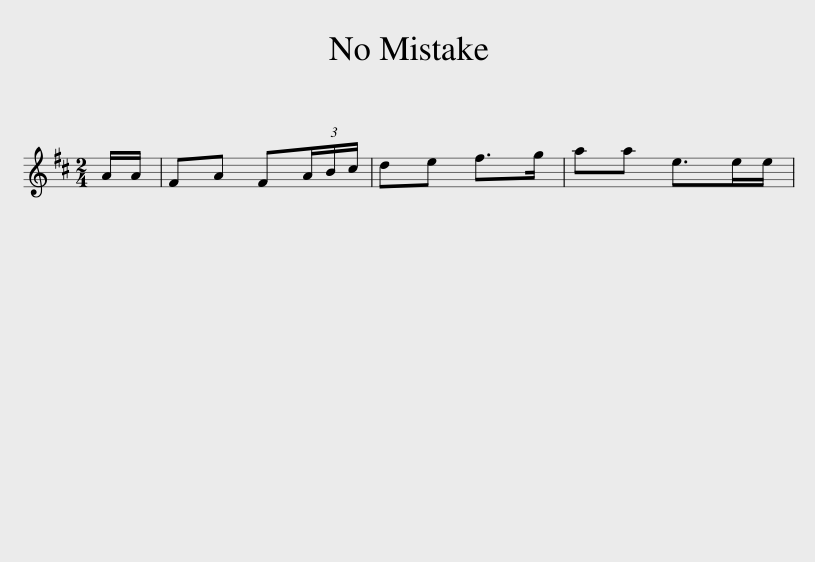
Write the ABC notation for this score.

X:1
L:1/8
M:2/4
I:linebreak $
K:D
V:1 treble
V:1
 A/A/ | FA F(3A/B/c/ | de f>g | aa e>ee/ | %4
